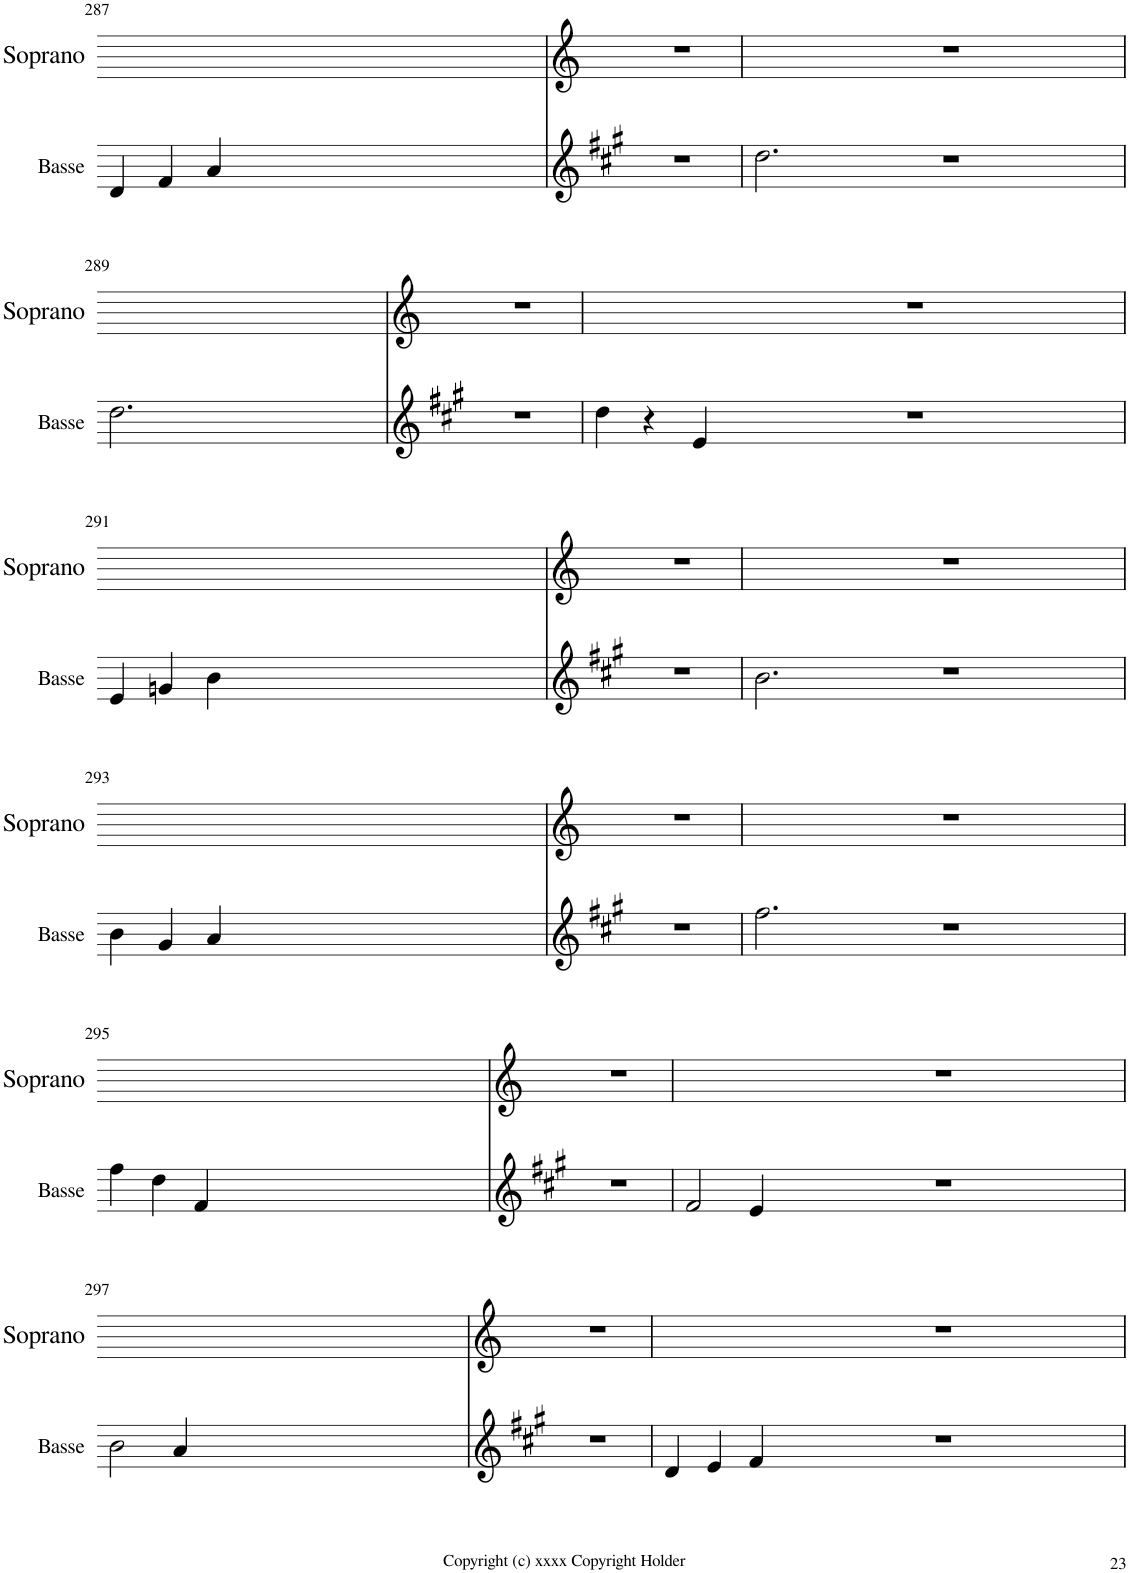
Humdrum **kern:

**kern	**kern
*part2	*part1
*staff2	*staff1
*I"Basse	*I"Soprano
*I'Basse	*I'Soprano
!!LO:PB:g=z
*clefG2	*clefG2
*k[f#c#g#]	*k[]
*M3/4	*M3/4
=287	=287
4d/	2.r
4f#/	.
4a/	.
1.ryy	0ryy
2.r	.
.	4ryy
=288	=288
2.dd\	2.r
1.ryy	0ryy
2.r	.
.	4ryy
!!LO:LB:g=z
=289	=289
2.dd\	2.r
1.ryy	0ryy
2.r	.
.	4ryy
=290	=290
4dd\	2.r
4r	.
4e/	.
1.ryy	0ryy
2.r	.
.	4ryy
!!LO:LB:g=z
=291	=291
4e/	2.r
4gn/	.
4b\	.
1.ryy	0ryy
2.r	.
.	4ryy
=292	=292
2.b\	2.r
1.ryy	0ryy
2.r	.
.	4ryy
!!LO:LB:g=z
=293	=293
4b\	2.r
4g#/	.
4a/	.
1.ryy	0ryy
2.r	.
.	4ryy
=294	=294
2.ff#\	2.r
1.ryy	0ryy
2.r	.
.	4ryy
!!LO:LB:g=z
=295	=295
4ff#\	2.r
4dd\	.
4f#/	.
1.ryy	0ryy
2.r	.
.	4ryy
=296	=296
2f#/	2.r
4e/	.
1.ryy	0ryy
2.r	.
.	4ryy
!!LO:LB:g=z
=297	=297
2b\	2.r
4a/	.
1.ryy	0ryy
2.r	.
.	4ryy
=298	=298
4d/	2.r
4e/	.
4f#/	.
1.ryy	0ryy
2.r	.
.	4ryy
=	=
*-	*-
